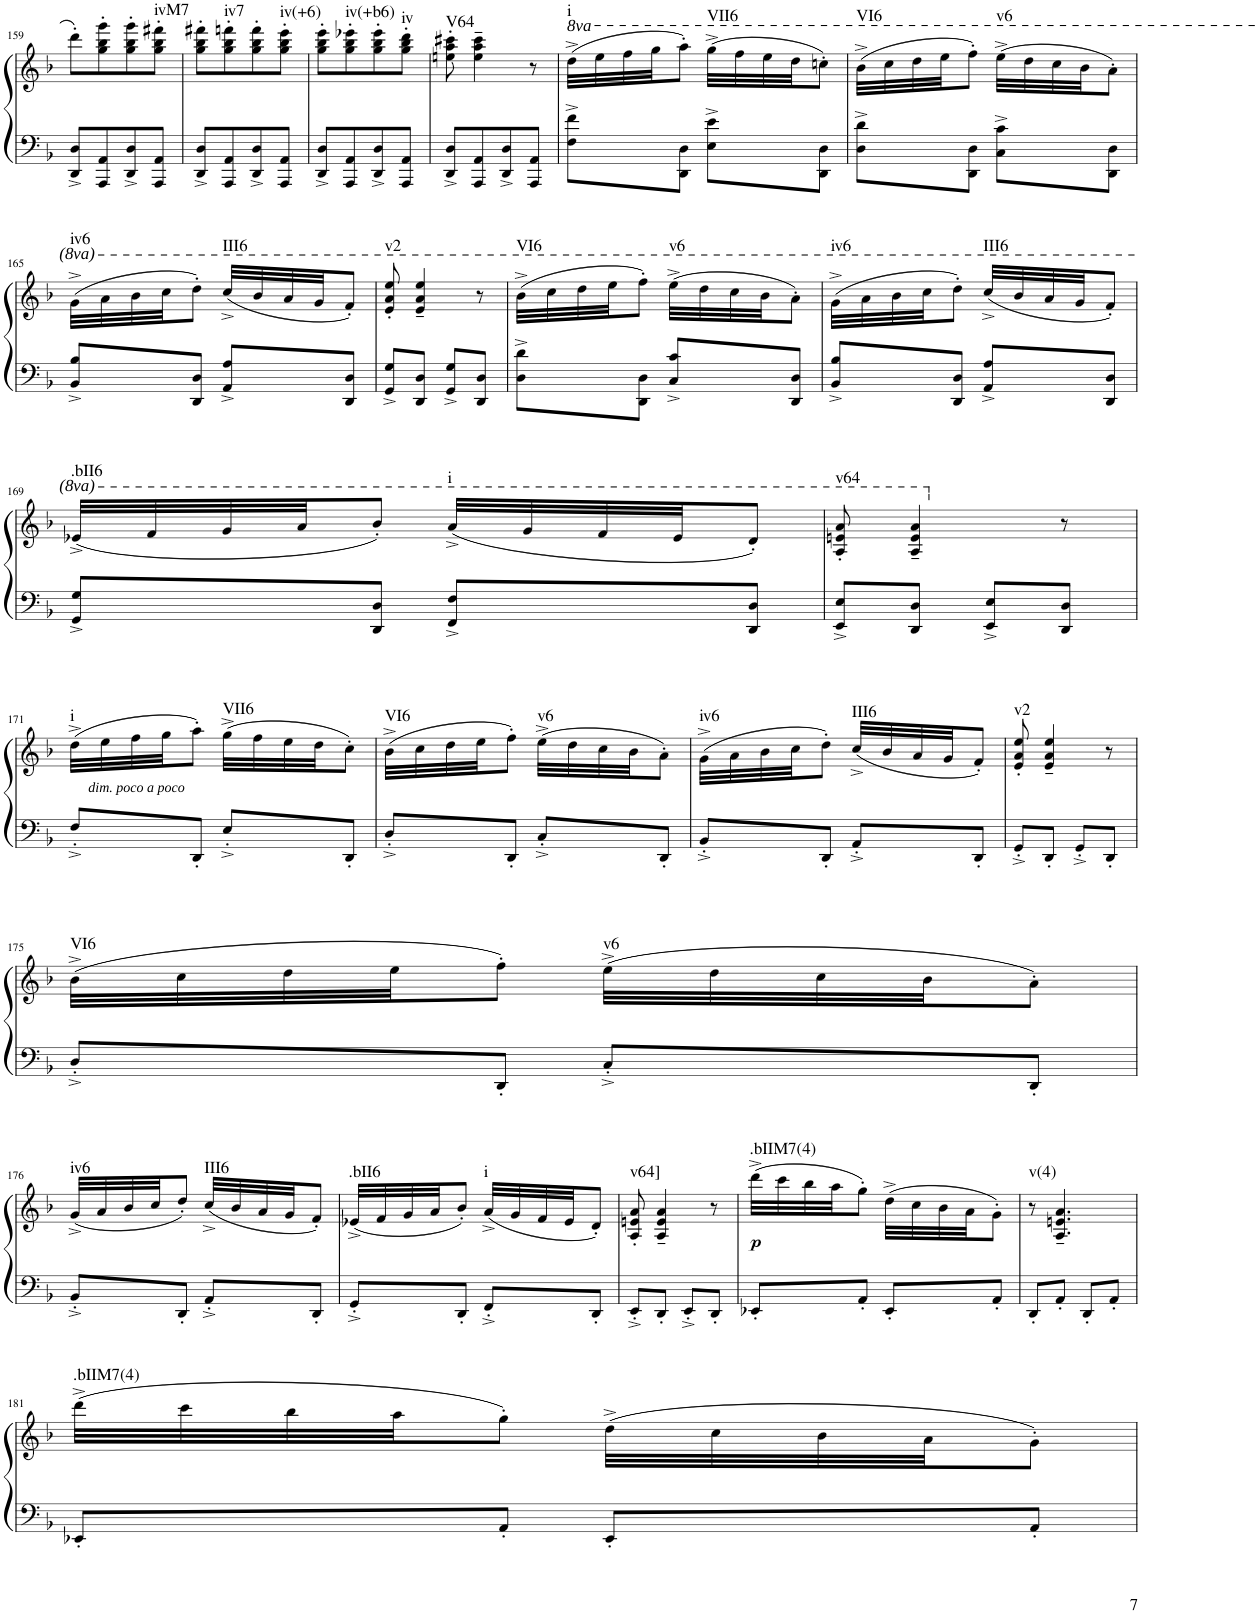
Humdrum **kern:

**kern	**kern	**dynam	**harte
*part1	*part1	*part1	*part1
*staff2	*staff1	*staff1/2	*
*I"Piano	*	*	*
*I'Pno	*	*	*
!!LO:PB:g=z
*clefF4	*clefG2	*	*
*k[b-]	*k[b-]	*	*
*M2/4	*M2/4	*	*
=159	=159	=159	=159
8DD/^ 8D/^L	8ddd'\L	.	.
8AAA/ 8AA/	8gg\' 8bb-\' 8ggg\'	.	.
8DD/^ 8D/^	8gg\' 8bb-\' 8ggg\'	.	.
!	!	!	!LO:H:kt=ivM7
8AAA/ 8AA/J	8gg\' 8bb-\' 8fff#X\'J	.	N
=160	=160	=160	=160
8DD/^ 8D/^L	8gg\' 8bb-\' 8fff#X\'L	.	.
!	!	!	!LO:H:kt=iv7
8AAA/ 8AA/	8gg\' 8bb-\' 8fffn\'	.	N
8DD/^ 8D/^	8gg\' 8bb-\' 8fff\'	.	.
!	!	!	!LO:H:kt=iv(+6)
8AAA/ 8AA/J	8gg\' 8bb-\' 8eee\'J	.	N
=161	=161	=161	=161
8DD/^ 8D/^L	8gg\' 8bb-\' 8eee\'L	.	.
!	!	!	!LO:H:kt=iv(+b6)
8AAA/ 8AA/	8gg\' 8bb-\' 8eee-X\'	.	N
8DD/^ 8D/^	8gg\' 8bb-\' 8eee-\'	.	.
!	!	!	!LO:H:kt=iv
8AAA/ 8AA/J	8gg\' 8bb-\' 8ddd\'J	.	N
=162	=162	=162	=162
!	!	!	!LO:H:kt=V64
8DD/^ 8D/^L	8een\' 8aa\' 8ccc#X\'	.	N
8AAA/ 8AA/	4ee\~ 4aa\~ 4ccc#\~	.	.
8DD/^ 8D/^	.	.	.
8AAA/ 8AA/J	8r	.	.
=163	=163	=163	=163
*	*8va	*	*
!	!	!	!LO:H:kt=i
8F\^ 8f\^L	(32ddd^\LLL	.	N
.	32eee\	.	.
.	32fff\	.	.
.	32ggg\JJ	.	.
8DD\ 8D\J	8aaa'\J)	.	.
!	!	!	!LO:H:kt=VII6
8E\^ 8e\^L	(32ggg^\LLL	.	N
.	32fff\	.	.
.	32eee\	.	.
.	32ddd\JJ	.	.
8DD\ 8D\J	8cccn'\J)	.	.
=164	=164	=164	=164
!	!	!	!LO:H:kt=VI6
8D\^ 8d\^L	(32bb-^\LLL	.	N
.	32ccc\	.	.
.	32ddd\	.	.
.	32eee\JJ	.	.
8DD\ 8D\J	8fff'\J)	.	.
!	!	!	!LO:H:kt=v6
8C\^ 8c\^L	(32eee^\LLL	.	N
.	32ddd\	.	.
.	32ccc\	.	.
.	32bb-\JJ	.	.
8DD\ 8D\J	8aa'\J)	.	.
!!LO:LB:g=z
=165	=165	=165	=165
!	!	!	!LO:H:kt=iv6
8BB-/^ 8B-/^L	(32gg^\LLL	.	N
.	32aa\	.	.
.	32bb-\	.	.
.	32ccc\JJ	.	.
8DD/ 8D/J	8ddd'\J)	.	.
!	!	!	!LO:H:kt=III6
8AA/^ 8A/^L	(32ccc^/LLL	.	N
.	32bb-/	.	.
.	32aa/	.	.
.	32gg/JJ	.	.
8DD/ 8D/J	8ff'/J)	.	.
=166	=166	=166	=166
!	!	!	!LO:H:kt=v2
8GG/^ 8G/^L	8ee/' 8aa/' 8eee/'	.	N
8DD/ 8D/J	4ee/~ 4aa/~ 4eee/~	.	.
8GG/^ 8G/^L	.	.	.
8DD/ 8D/J	8r	.	.
=167	=167	=167	=167
!	!	!	!LO:H:kt=VI6
8D\^ 8d\^L	(32bb-^\LLL	.	N
.	32ccc\	.	.
.	32ddd\	.	.
.	32eee\JJ	.	.
8DD\ 8D\J	8fff'\J)	.	.
!	!	!	!LO:H:kt=v6
8C/^ 8c/^L	(32eee^\LLL	.	N
.	32ddd\	.	.
.	32ccc\	.	.
.	32bb-\JJ	.	.
8DD/ 8D/J	8aa'\J)	.	.
=168	=168	=168	=168
!	!	!	!LO:H:kt=iv6
8BB-/^ 8B-/^L	(32gg^\LLL	.	N
.	32aa\	.	.
.	32bb-\	.	.
.	32ccc\JJ	.	.
8DD/ 8D/J	8ddd'\J)	.	.
!	!	!	!LO:H:kt=III6
8AA/^ 8A/^L	(32ccc^/LLL	.	N
.	32bb-/	.	.
.	32aa/	.	.
.	32gg/JJ	.	.
8DD/ 8D/J	8ff'/J)	.	.
!!LO:LB:g=z
=169	=169	=169	=169
!	!	!	!LO:H:kt=.bII6
8GG/^ 8G/^L	(32ee-X^/LLL	.	N
.	32ff/	.	.
.	32gg/	.	.
.	32aa/JJ	.	.
8DD/ 8D/J	8bb-'/J)	.	.
!	!	!	!LO:H:kt=i
8FF/^ 8F/^L	(32aa^/LLL	.	N
.	32gg/	.	.
.	32ff/	.	.
.	32ee-/JJ	.	.
8DD/ 8D/J	8dd'/J)	.	.
=170	=170	=170	=170
!	!	!	!LO:H:kt=v64
8EE/^ 8E/^L	8a/' 8een/' 8aa/'	.	N
8DD/ 8D/J	4a/~ 4ee/~ 4aa/~	.	.
8EE/^ 8E/^L	.	.	.
*	*X8va	*	*
8DD/ 8D/J	8r	.	.
!!LO:LB:g=z
=171	=171	=171	=171
!	!	!	!LO:H:kt=i
8F'^/L	(32dd^\LLL	.	N
.	32ee\	.	.
!	!	!LO:DY:b	!
.	32ff\	other-dynamics	.
.	32gg\JJ	.	.
8DD'/J	8aa'\J)	.	.
!	!	!	!LO:H:kt=VII6
8E'^/L	(32gg^\LLL	.	N
.	32ff\	.	.
.	32ee\	.	.
.	32dd\JJ	.	.
8DD'/J	8cc'\J)	.	.
=172	=172	=172	=172
!	!	!	!LO:H:kt=VI6
8D'^/L	(32b-^\LLL	.	N
.	32cc\	.	.
.	32dd\	.	.
.	32ee\JJ	.	.
8DD'/J	8ff'\J)	.	.
!	!	!	!LO:H:kt=v6
8C'^/L	(32ee^\LLL	.	N
.	32dd\	.	.
.	32cc\	.	.
.	32b-\JJ	.	.
8DD'/J	8a'\J)	.	.
=173	=173	=173	=173
!	!	!	!LO:H:kt=iv6
8BB-'^/L	(32g^\LLL	.	N
.	32a\	.	.
.	32b-\	.	.
.	32cc\JJ	.	.
8DD'/J	8dd'\J)	.	.
!	!	!	!LO:H:kt=III6
8AA'^/L	(32cc^/LLL	.	N
.	32b-/	.	.
.	32a/	.	.
.	32g/JJ	.	.
8DD'/J	8f'/J)	.	.
=174	=174	=174	=174
!	!	!	!LO:H:kt=v2
8GG'^/L	8e/' 8a/' 8ee/'	.	N
8DD'/J	4e/~ 4a/~ 4ee/~	.	.
8GG'^/L	.	.	.
8DD'/J	8r	.	.
!!LO:LB:g=z
=175	=175	=175	=175
!	!	!	!LO:H:kt=VI6
8D'^/L	(32b-^\LLL	.	N
.	32cc\	.	.
.	32dd\	.	.
.	32ee\JJ	.	.
8DD'/J	8ff'\J)	.	.
!	!	!	!LO:H:kt=v6
8C'^/L	(32ee^\LLL	.	N
.	32dd\	.	.
.	32cc\	.	.
.	32b-\JJ	.	.
8DD'/J	8a'\J)	.	.
!!LO:LB:g=z
=176	=176	=176	=176
!	!	!	!LO:H:kt=iv6
8BB-'^/L	(32g^/LLL	.	N
.	32a/	.	.
.	32b-/	.	.
.	32cc/JJ	.	.
8DD'/J	8dd'/J)	.	.
!	!	!	!LO:H:kt=III6
8AA'^/L	(32cc^/LLL	.	N
.	32b-/	.	.
.	32a/	.	.
.	32g/JJ	.	.
8DD'/J	8f'/J)	.	.
=177	=177	=177	=177
!	!	!	!LO:H:kt=.bII6
8GG'^/L	(32e-X^/LLL	.	N
.	32f/	.	.
.	32g/	.	.
.	32a/JJ	.	.
8DD'/J	8b-'/J)	.	.
!	!	!	!LO:H:kt=i
8FF'^/L	(32a^/LLL	.	N
.	32g/	.	.
.	32f/	.	.
.	32e-/JJ	.	.
8DD'/J	8d'/J)	.	.
=178	=178	=178	=178
!	!	!	!LO:H:kt=v64]
8EE'^/L	8A/' 8en/' 8a/'	.	N
8DD'/J	4A/~ 4e/~ 4a/~	.	.
8EE'^/L	.	.	.
8DD'/J	8r	.	.
=179	=179	=179	=179
!	!	!LO:DY:b	!LO:H:kt=.bIIM7(4)
8EE-X'/L	(32ddd^\LLL	p	N
.	32ccc\	.	.
.	32bb-\	.	.
.	32aa\JJ	.	.
8AA'/J	8gg'\J)	.	.
8EE-'/L	(32dd^\LLL	.	.
.	32cc\	.	.
.	32b-\	.	.
.	32a\JJ	.	.
8AA'/J	8g'\J)	.	.
=180	=180	=180	=180
!	!	!	!LO:H:kt=v(4)
8DD'/L	8r	.	N
8AA'/J	4.A/~ 4.en/~ 4.a/~	.	.
8DD'/L	.	.	.
8AA'/J	.	.	.
!!LO:LB:g=z
=181	=181	=181	=181
!	!	!	!LO:H:kt=.bIIM7(4)
8EE-X'/L	(32ddd^\LLL	.	N
.	32ccc\	.	.
.	32bb-\	.	.
.	32aa\JJ	.	.
8AA'/J	8gg'\J)	.	.
8EE-'/L	(32dd^\LLL	.	.
.	32cc\	.	.
.	32b-\	.	.
.	32a\JJ	.	.
8AA'/J	8g'\J)	.	.
=	=	=	=
*-	*-	*-	*-
